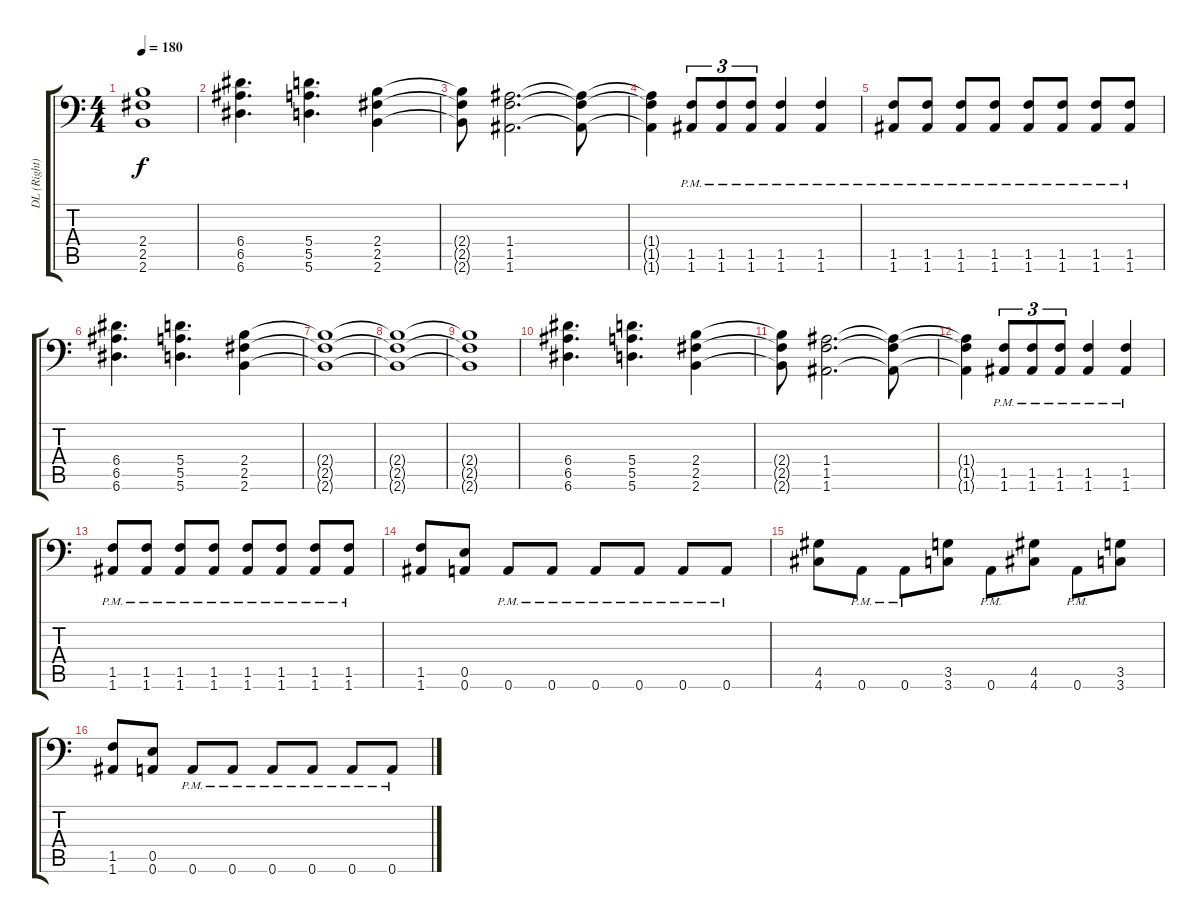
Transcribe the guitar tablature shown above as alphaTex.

\track ("DL (Right)" "DL (Right)") {instrument distortionguitar}
\staff {score tabs}
\tuning (B3 Gb3 D3 A2 E2 A1) {hide}
\ts (4 4)
\tempo 180
\clef f4
\ks c
(2.4{t} 2.5{t} 2.6{t}).1{dy f} |
(6.4 6.5 6.6).4{d} (5.4 5.5 5.6).4{d} (2.4 2.5 2.6).4 |
(2.4{t} 2.5{t} 2.6{t}).8 (1.4 1.5 1.6).2{d} (1.4{t} 1.5{t} 1.6{t}).8 |
(1.4{t} 1.5{t} 1.6{t}).4 (1.5{pm} 1.6{pm}).8{tu (3 2)} (1.5{pm} 1.6{pm}).8{tu (3 2)} (1.5{pm} 1.6{pm}).8{tu (3 2)} (1.5{pm} 1.6{pm}).4 (1.5{pm} 1.6{pm}).4 |
(1.5{pm} 1.6{pm}).8 (1.5{pm} 1.6{pm}).8 (1.5{pm} 1.6{pm}).8 (1.5{pm} 1.6{pm}).8 (1.5{pm} 1.6{pm}).8 (1.5{pm} 1.6{pm}).8 (1.5{pm} 1.6{pm}).8 (1.5{pm} 1.6{pm}).8 |
(6.4 6.5 6.6).4{d} (5.4 5.5 5.6).4{d} (2.4 2.5 2.6).4 |
(2.4{t} 2.5{t} 2.6{t}).1 |
(2.4{t} 2.5{t} 2.6{t}).1 |
(2.4{t} 2.5{t} 2.6{t}).1 |
(6.4 6.5 6.6).4{d} (5.4 5.5 5.6).4{d} (2.4 2.5 2.6).4 |
(2.4{t} 2.5{t} 2.6{t}).8 (1.4 1.5 1.6).2{d} (1.4{t} 1.5{t} 1.6{t}).8 |
(1.4{t} 1.5{t} 1.6{t}).4 (1.5{pm} 1.6{pm}).8{tu (3 2)} (1.5{pm} 1.6{pm}).8{tu (3 2)} (1.5{pm} 1.6{pm}).8{tu (3 2)} (1.5{pm} 1.6{pm}).4 (1.5{pm} 1.6{pm}).4 |
(1.5{pm} 1.6{pm}).8 (1.5{pm} 1.6{pm}).8 (1.5{pm} 1.6{pm}).8 (1.5{pm} 1.6{pm}).8 (1.5{pm} 1.6{pm}).8 (1.5{pm} 1.6{pm}).8 (1.5{pm} 1.6{pm}).8 (1.5{pm} 1.6{pm}).8 |
(1.5 1.6).8 (0.5 0.6).8 0.6{pm}.8 0.6{pm}.8 0.6{pm}.8 0.6{pm}.8 0.6{pm}.8 0.6{pm}.8 |
(4.5 4.6).8 0.6{pm}.8 0.6{pm}.8 (3.5 3.6).8 0.6{pm}.8 (4.5 4.6).8 0.6{pm}.8 (3.5 3.6).8 |
(1.5 1.6).8 (0.5 0.6).8 0.6{pm}.8 0.6{pm}.8 0.6{pm}.8 0.6{pm}.8 0.6{pm}.8 0.6{pm}.8
